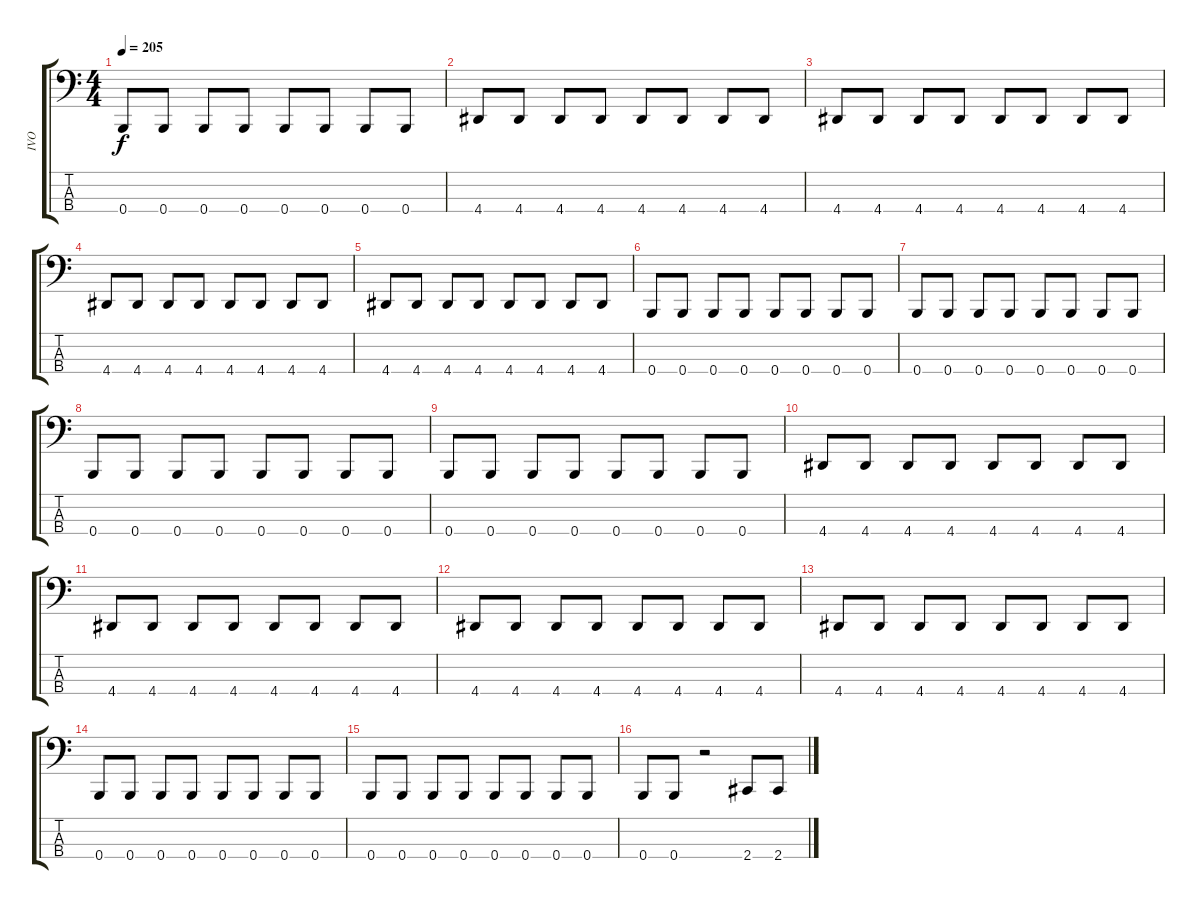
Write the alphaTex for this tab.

\track ("IVO" "IVO") {instrument electricbasspick}
\staff {score tabs}
\tuning (E2 B1 Gb1 B0) {hide}
\ts (4 4)
\tempo 205
\clef f4
\ks c
0.4.8{dy f} 0.4.8 0.4.8 0.4.8 0.4.8 0.4.8 0.4.8 0.4.8 |
4.4.8 4.4.8 4.4.8 4.4.8 4.4.8 4.4.8 4.4.8 4.4.8 |
4.4.8 4.4.8 4.4.8 4.4.8 4.4.8 4.4.8 4.4.8 4.4.8 |
4.4.8 4.4.8 4.4.8 4.4.8 4.4.8 4.4.8 4.4.8 4.4.8 |
4.4.8 4.4.8 4.4.8 4.4.8 4.4.8 4.4.8 4.4.8 4.4.8 |
0.4.8 0.4.8 0.4.8 0.4.8 0.4.8 0.4.8 0.4.8 0.4.8 |
0.4.8 0.4.8 0.4.8 0.4.8 0.4.8 0.4.8 0.4.8 0.4.8 |
0.4.8 0.4.8 0.4.8 0.4.8 0.4.8 0.4.8 0.4.8 0.4.8 |
0.4.8 0.4.8 0.4.8 0.4.8 0.4.8 0.4.8 0.4.8 0.4.8 |
4.4.8 4.4.8 4.4.8 4.4.8 4.4.8 4.4.8 4.4.8 4.4.8 |
4.4.8 4.4.8 4.4.8 4.4.8 4.4.8 4.4.8 4.4.8 4.4.8 |
4.4.8 4.4.8 4.4.8 4.4.8 4.4.8 4.4.8 4.4.8 4.4.8 |
4.4.8 4.4.8 4.4.8 4.4.8 4.4.8 4.4.8 4.4.8 4.4.8 |
0.4.8 0.4.8 0.4.8 0.4.8 0.4.8 0.4.8 0.4.8 0.4.8 |
0.4.8 0.4.8 0.4.8 0.4.8 0.4.8 0.4.8 0.4.8 0.4.8 |
0.4.8 0.4.8 r.2 2.4.8 2.4.8
